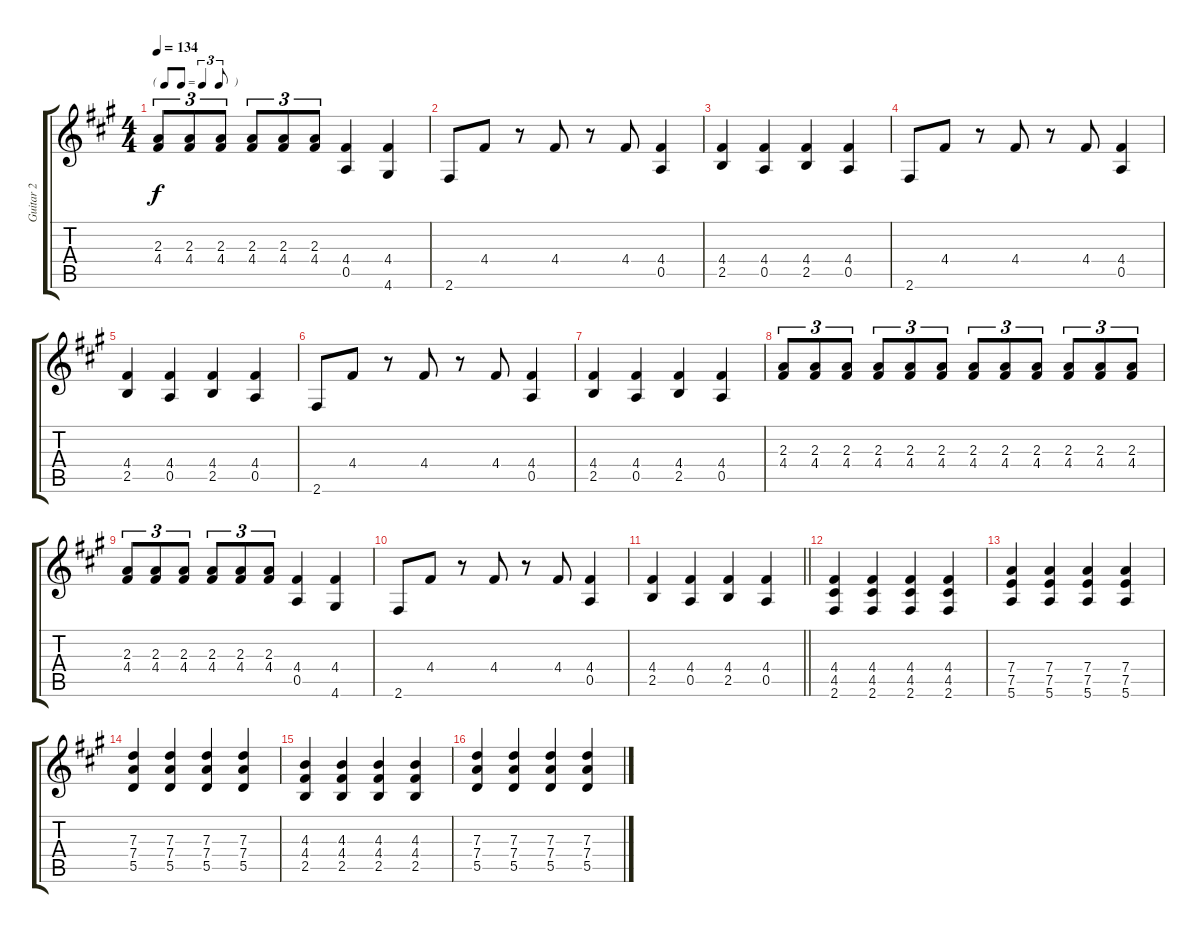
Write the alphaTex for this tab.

\track ("Guitar 2" "Guitar 2") {instrument distortionguitar}
\staff {score tabs}
\tuning (E4 B3 G3 D3 A2 E2) {hide}
\ts (4 4)
\tf triplet8th
\tempo 134
\clef g2
\ks f#minor
(2.3 4.4).8{tu (3 2) dy f} (2.3 4.4).8{tu (3 2)} (2.3 4.4).8{tu (3 2)} (2.3 4.4).8{tu (3 2)} (2.3 4.4).8{tu (3 2)} (2.3 4.4).8{tu (3 2)} (4.4 0.5).4 (4.4 4.6).4 |
2.6.8 4.4.8 r.8 4.4.8 r.8 4.4.8 (4.4 0.5).4 |
(4.4 2.5).4 (4.4 0.5).4 (4.4 2.5).4 (4.4 0.5).4 |
2.6.8 4.4.8 r.8 4.4.8 r.8 4.4.8 (4.4 0.5).4 |
(4.4 2.5).4 (4.4 0.5).4 (4.4 2.5).4 (4.4 0.5).4 |
2.6.8 4.4.8 r.8 4.4.8 r.8 4.4.8 (4.4 0.5).4 |
(4.4 2.5).4 (4.4 0.5).4 (4.4 2.5).4 (4.4 0.5).4 |
(2.3 4.4).8{tu (3 2)} (2.3 4.4).8{tu (3 2)} (2.3 4.4).8{tu (3 2)} (2.3 4.4).8{tu (3 2)} (2.3 4.4).8{tu (3 2)} (2.3 4.4).8{tu (3 2)} (2.3 4.4).8{tu (3 2)} (2.3 4.4).8{tu (3 2)} (2.3 4.4).8{tu (3 2)} (2.3 4.4).8{tu (3 2)} (2.3 4.4).8{tu (3 2)} (2.3 4.4).8{tu (3 2)} |
(2.3 4.4).8{tu (3 2)} (2.3 4.4).8{tu (3 2)} (2.3 4.4).8{tu (3 2)} (2.3 4.4).8{tu (3 2)} (2.3 4.4).8{tu (3 2)} (2.3 4.4).8{tu (3 2)} (4.4 0.5).4 (4.4 4.6).4 |
2.6.8 4.4.8 r.8 4.4.8 r.8 4.4.8 (4.4 0.5).4 |
\barLineRight lightlight
(4.4 2.5).4 (4.4 0.5).4 (4.4 2.5).4 (4.4 0.5).4 |
(4.4 4.5 2.6).4 (4.4 4.5 2.6).4 (4.4 4.5 2.6).4 (4.4 4.5 2.6).4 |
(7.4 7.5 5.6).4 (7.4 7.5 5.6).4 (7.4 7.5 5.6).4 (7.4 7.5 5.6).4 |
(7.3 7.4 5.5).4 (7.3 7.4 5.5).4 (7.3 7.4 5.5).4 (7.3 7.4 5.5).4 |
(4.3 4.4 2.5).4 (4.3 4.4 2.5).4 (4.3 4.4 2.5).4 (4.3 4.4 2.5).4 |
(7.3 7.4 5.5).4 (7.3 7.4 5.5).4 (7.3 7.4 5.5).4 (7.3 7.4 5.5).4
